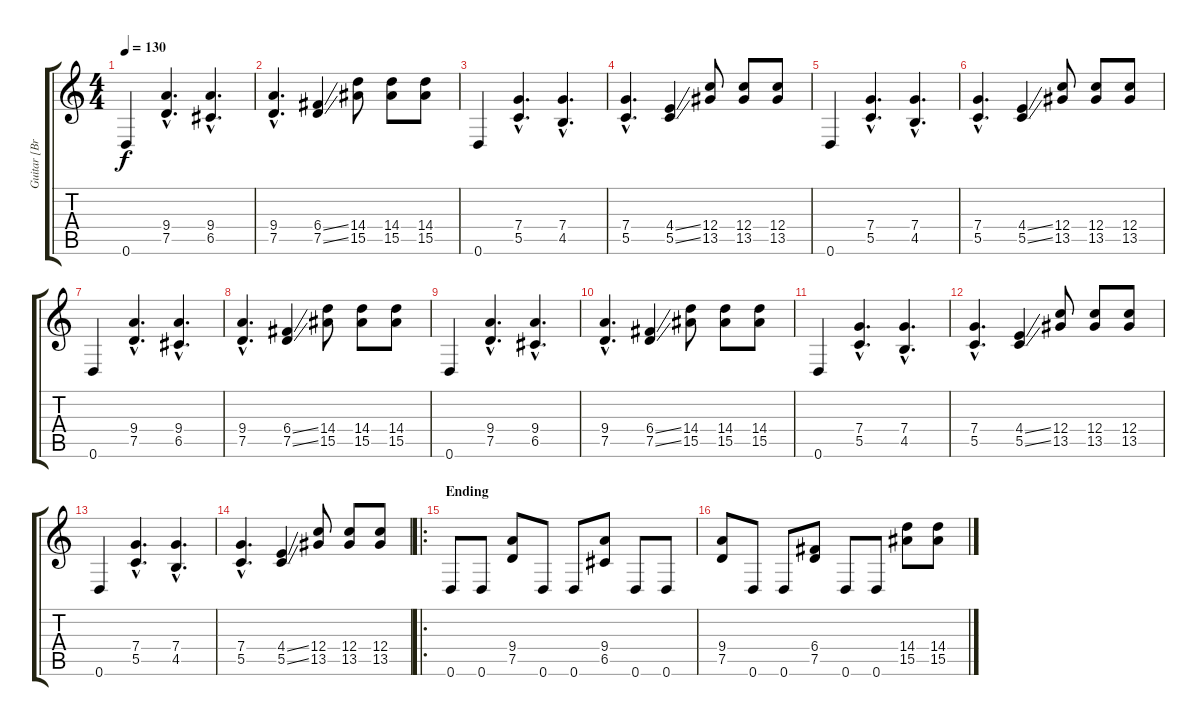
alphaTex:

\track ("Guitar [Brent Hines]" "Guitar [Br") {instrument distortionguitar}
\staff {score tabs}
\tuning (D4 A3 F3 C3 G2 D2) {hide}
\ts (4 4)
\tempo 130
\clef g2
\ks c
0.6.4{dy f} (9.4{hac} 7.5{hac}).4{d} (9.4{hac} 6.5{hac}).4{d} |
(9.4{hac} 7.5{hac}).4{d} (6.4{ss} 7.5{ss}).4 (14.4 15.5).8 (14.4 15.5).8 (14.4 15.5).8 |
0.6.4 (7.4{hac} 5.5{hac}).4{d} (7.4{hac} 4.5{hac}).4{d} |
(7.4{hac} 5.5{hac}).4{d} (4.4{ss} 5.5{ss}).4 (12.4 13.5).8 (12.4 13.5).8 (12.4 13.5).8 |
0.6.4 (7.4{hac} 5.5{hac}).4{d} (7.4{hac} 4.5{hac}).4{d} |
(7.4{hac} 5.5{hac}).4{d} (4.4{ss} 5.5{ss}).4 (12.4 13.5).8 (12.4 13.5).8 (12.4 13.5).8 |
0.6.4 (9.4{hac} 7.5{hac}).4{d} (9.4{hac} 6.5{hac}).4{d} |
(9.4{hac} 7.5{hac}).4{d} (6.4{ss} 7.5{ss}).4 (14.4 15.5).8 (14.4 15.5).8 (14.4 15.5).8 |
0.6.4 (9.4{hac} 7.5{hac}).4{d} (9.4{hac} 6.5{hac}).4{d} |
(9.4{hac} 7.5{hac}).4{d} (6.4{ss} 7.5{ss}).4 (14.4 15.5).8 (14.4 15.5).8 (14.4 15.5).8 |
0.6.4 (7.4{hac} 5.5{hac}).4{d} (7.4{hac} 4.5{hac}).4{d} |
(7.4{hac} 5.5{hac}).4{d} (4.4{ss} 5.5{ss}).4 (12.4 13.5).8 (12.4 13.5).8 (12.4 13.5).8 |
0.6.4 (7.4{hac} 5.5{hac}).4{d} (7.4{hac} 4.5{hac}).4{d} |
(7.4{hac} 5.5{hac}).4{d} (4.4{ss} 5.5{ss}).4 (12.4 13.5).8 (12.4 13.5).8 (12.4 13.5).8 |
\ro
\section ("" "Ending")
0.6.8 0.6.8 (9.4 7.5).8 0.6.8 0.6.8 (9.4 6.5).8 0.6.8 0.6.8 |
(9.4 7.5).8 0.6.8 0.6.8 (6.4 7.5).8 0.6.8 0.6.8 (14.4 15.5).8 (14.4 15.5).8
